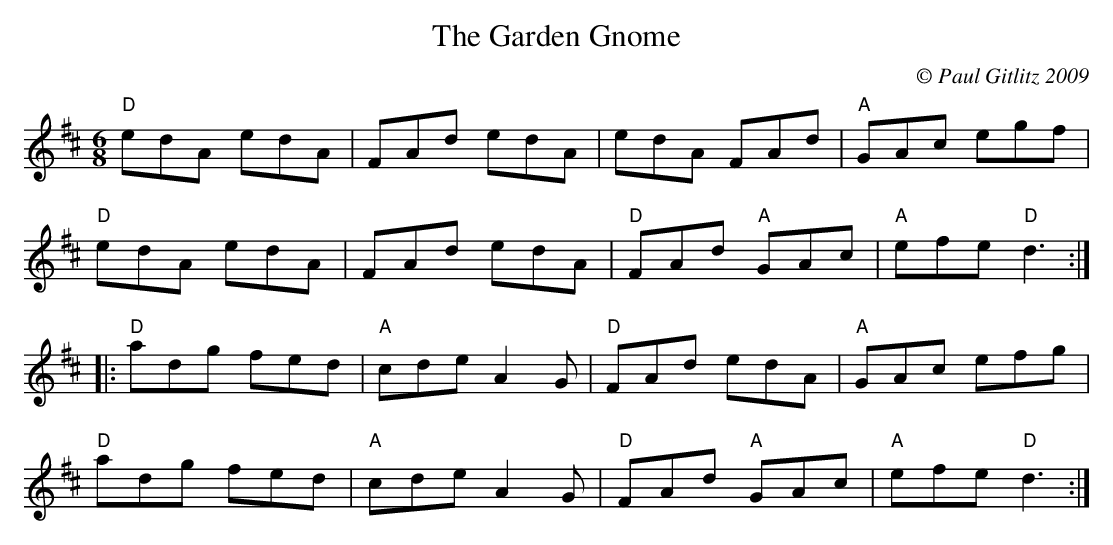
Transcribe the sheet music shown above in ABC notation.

X:1
T:Garden Gnome, The
M:6/8
C:© Paul Gitlitz 2009
K:D
"D"edA edA|FAd edA|edA FAd|"A"GAc egf|!
"D"edA edA|FAd edA|"D"FAd "A"GAc|"A"efe "D"d3:|!
|:"D"adg fed|"A"cde A2G|"D"FAd edA|"A"GAc efg|!
"D"adg fed|"A"cde A2G|"D"FAd "A"GAc|"A"efe "D"d3:|]
